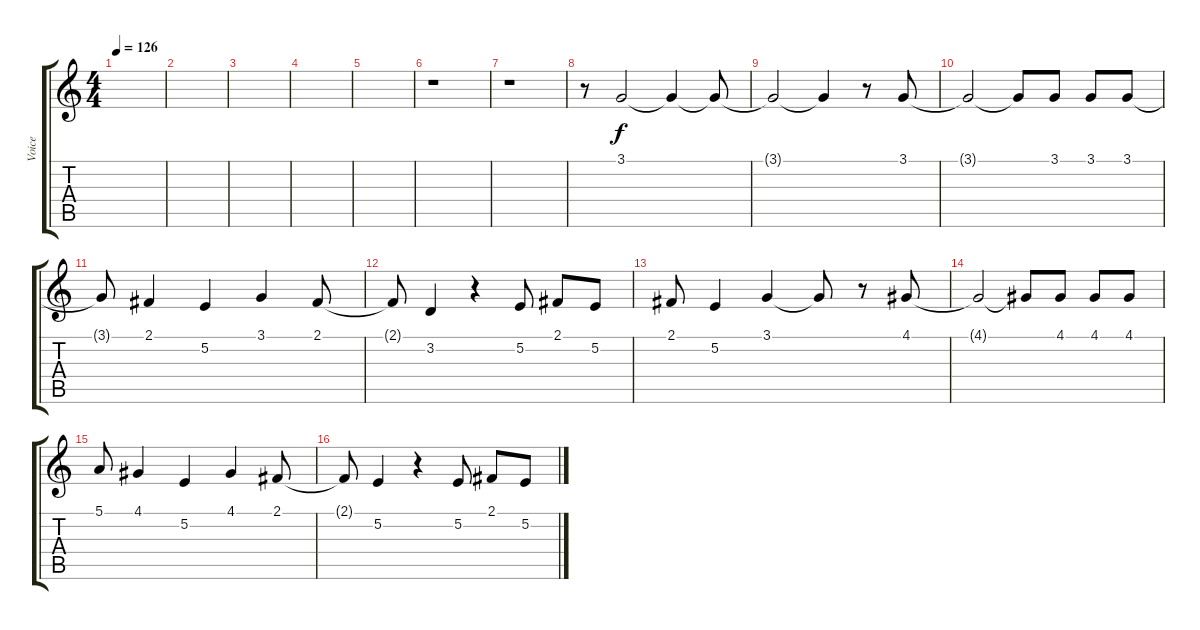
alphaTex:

\track ("Voice" "Voice") {instrument tenorsax}
\staff {score tabs}
\tuning (E4 B3 G3 D3 A2 E2) {hide}
\ts (4 4)
\tempo 126
\clef g2
\ks c
|
|
|
|
|
r.1 |
r.1 |
r.8 3.1.2 3.1{t}.4 3.1{t}.8 |
3.1{t}.2 3.1{t}.4 r.8 3.1.8 |
3.1{t}.2 3.1{t}.8 3.1.8 3.1.8 3.1.8 |
3.1{t}.8 2.1.4 5.2.4 3.1.4 2.1.8 |
2.1{t}.8 3.2.4 r.4 5.2.8 2.1.8 5.2.8 |
2.1.8 5.2.4 3.1.4 3.1{t}.8 r.8 4.1.8 |
4.1{t}.2 4.1{t}.8 4.1.8 4.1.8 4.1.8 |
5.1.8 4.1.4 5.2.4 4.1.4 2.1.8 |
2.1{t}.8 5.2.4 r.4 5.2.8 2.1.8 5.2.8
